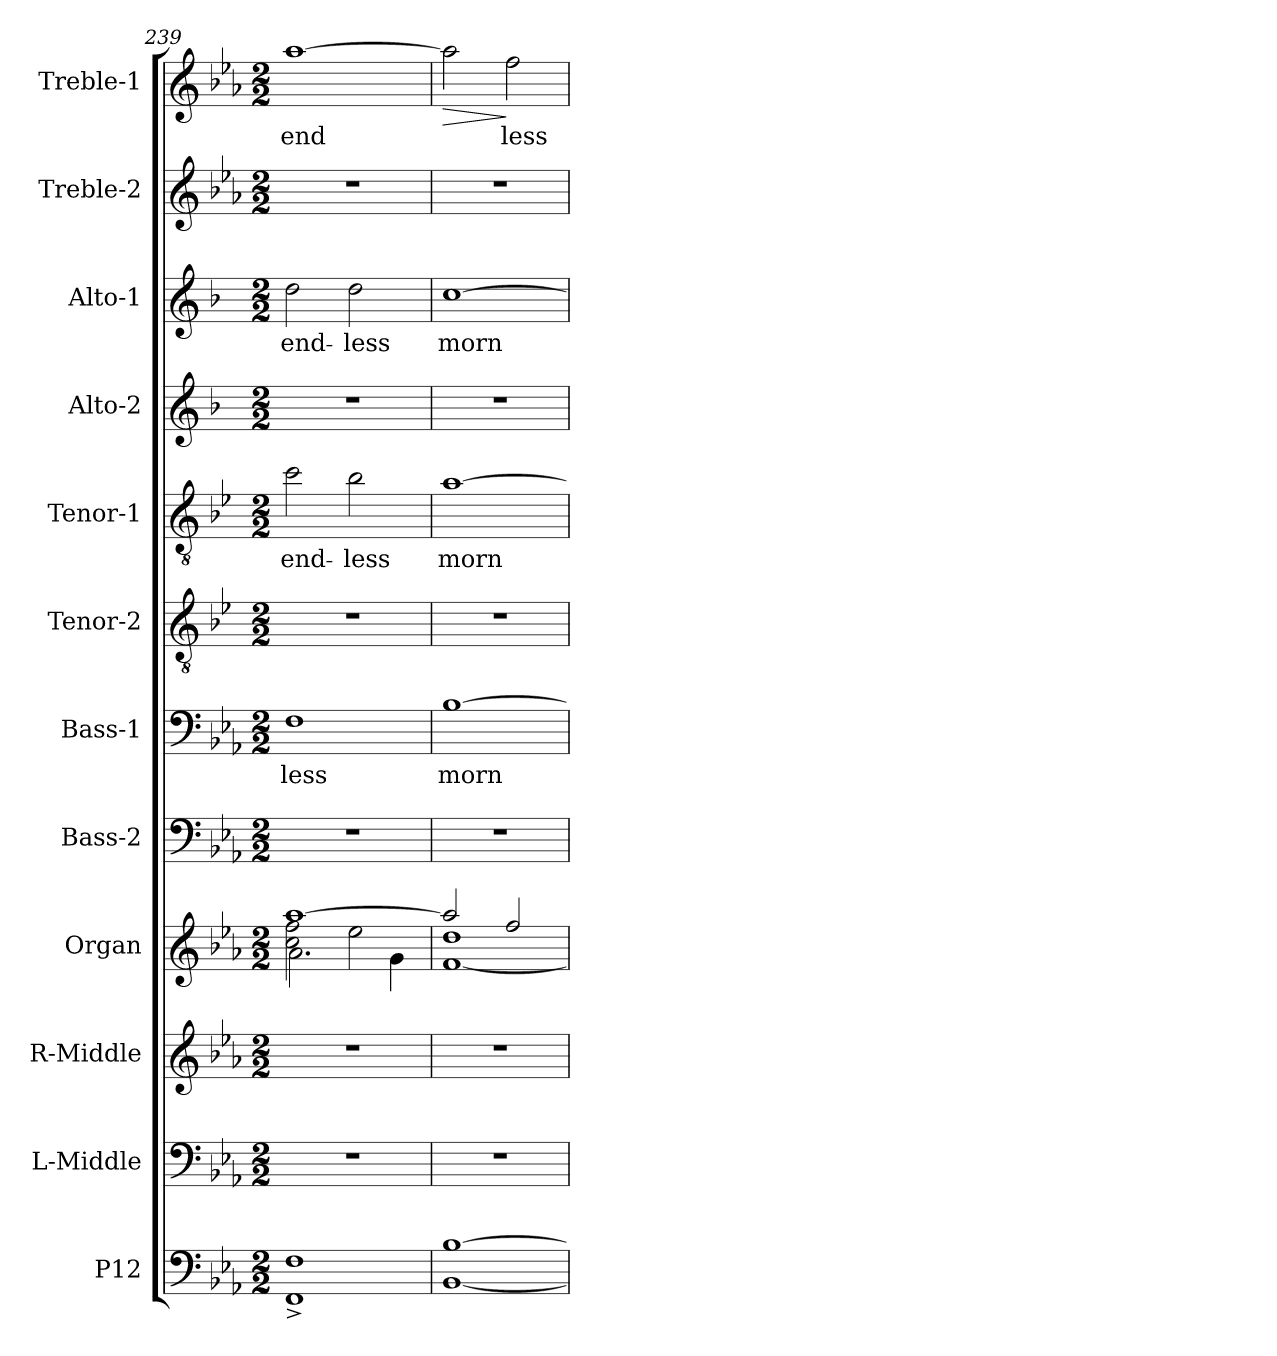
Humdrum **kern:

**kern	**kern	**kern	**kern	**kern	**kern	**text	**kern	**kern	**text	**kern	**kern	**text	**kern	**kern	**text	**dynam
*part12	*part11	*part10	*part9	*part8	*part7	*part7	*part6	*part5	*part5	*part4	*part3	*part3	*part2	*part1	*part1	*part1
*staff12	*staff11	*staff10	*staff9	*staff8	*staff7	*staff7	*staff6	*staff5	*staff5	*staff4	*staff3	*staff3	*staff2	*staff1	*staff1	*staff1
*I"P12	*I"L-Middle	*I"R-Middle	*I"Organ	*I"Bass-2	*I"Bass-1	*	*I"Tenor-2	*I"Tenor-1	*	*I"Alto-2	*I"Alto-1	*	*I"Treble-2	*I"Treble-1	*	*
*	*I'L-M	*	*	*I'B2:	*I'B:	*	*I'T2:	*I'T:	*	*I'A2:	*I'A:	*	*	*	*	*
*clefF4	*clefF4	*clefG2	*clefG2	*clefF4	*clefF4	*	*clefGv2	*clefGv2	*	*clefG2	*clefG2	*	*clefG2	*clefG2	*	*
*	*	*	*	*	*	*	*ITrd4c7	*ITrd4c7	*	*ITrd1c2	*ITrd1c2	*	*ITrd-7c-12	*ITrd-7c-12	*	*
*k[b-e-a-]	*k[b-e-a-]	*k[b-e-a-]	*k[b-e-a-]	*k[b-e-a-]	*k[b-e-a-]	*	*k[b-e-a-]	*k[b-e-a-]	*	*k[b-e-a-]	*k[b-e-a-]	*	*k[b-e-a-]	*k[b-e-a-]	*	*
*E-:	*E-:	*E-:	*E-:	*E-:	*E-:	*	*E-:	*E-:	*	*E-:	*E-:	*	*E-:	*E-:	*	*
*M2/2	*M2/2	*M2/2	*M2/2	*M2/2	*M2/2	*	*M2/2	*M2/2	*	*M2/2	*M2/2	*	*M2/2	*M2/2	*	*
=239	=239	=239	=239	=239	=239	=239	=239	=239	=239	=239	=239	=239	=239	=239	=239	=239
*	*	*	*^	*	*	*	*	*	*	*	*	*	*	*	*	*
*	*	*	*	*^	*	*	*	*	*	*	*	*	*	*	*	*	*
!	!	!	!	!	!	!	!	!LO:LY:b:color=#000000	!	!	!	!	!	!	!	!	!	!
!	!	!	!	!	!	!	!	!	!	!	!LO:LY:b:color=#000000	!	!	!	!	!	!	!
!	!	!	!	!	!	!	!	!	!	!	!	!	!	!LO:LY:b:color=#000000	!	!	!	!
!	!	!	!	!	!	!	!	!	!	!	!	!	!	!	!	!	!LO:LY:b:color=#000000	!
1FFi^ 1Fi^	1r	1r	2cci\ 2ffi	2.a-i\	[1aa-i	1r	1Fi	-less	1r	2fi\	end-	1r	2cci\	end-	1r	[1aaa-i	end-	.
!	!	!	!	!	!	!	!	!	!	!	!LO:LY:b:color=#000000	!	!	!	!	!	!	!
!	!	!	!	!	!	!	!	!	!	!	!	!	!	!LO:LY:b:color=#000000	!	!	!	!
.	.	.	2ee-i\	.	.	.	.	.	.	2e-i\	-less	.	2cci\	-less	.	.	.	.
.	.	.	.	4gi\	.	.	.	.	.	.	.	.	.	.	.	.	.	.
*	*	*	*	*v	*v	*	*	*	*	*	*	*	*	*	*	*	*	*
!!LO:LB:g=z
=240	=240	=240	=240	=240	=240	=240	=240	=240	=240	=240	=240	=240	=240	=240	=240	=240	=240
!	!	!	!	!	!	!	!LO:LY:b:color=#000000	!	!	!	!	!	!	!	!	!	!
!	!	!	!	!	!	!	!	!	!	!LO:LY:b:color=#000000	!	!	!	!	!	!	!
!	!	!	!	!	!	!	!	!	!	!	!	!	!LO:LY:b:color=#000000	!	!	!	!
!	!	!	!	!	!	!	!	!	!	!	!	!	!	!	!	!LO:LY:b:color=#000000	!LO:HP:b
[1BB-i [1B-i	1r	1r	2aa-i/]	[1fi 1ddi	1r	[1B-i	morn	1r	[1di	morn	1r	[1b-i	morn	1r	2aaa-i\]	--	>
!	!	!	!	!	!	!	!	!	!	!	!	!	!	!	!	!LO:LY:b:color=#000000	!
.	.	.	2ffi/	.	.	.	.	.	.	.	.	.	.	.	2fffi\	- less	]
*	*	*	*v	*v	*	*	*	*	*	*	*	*	*	*	*	*	*
=	=	=	=	=	=	=	=	=	=	=	=	=	=	=	=	=
*-	*-	*-	*-	*-	*-	*-	*-	*-	*-	*-	*-	*-	*-	*-	*-	*-
